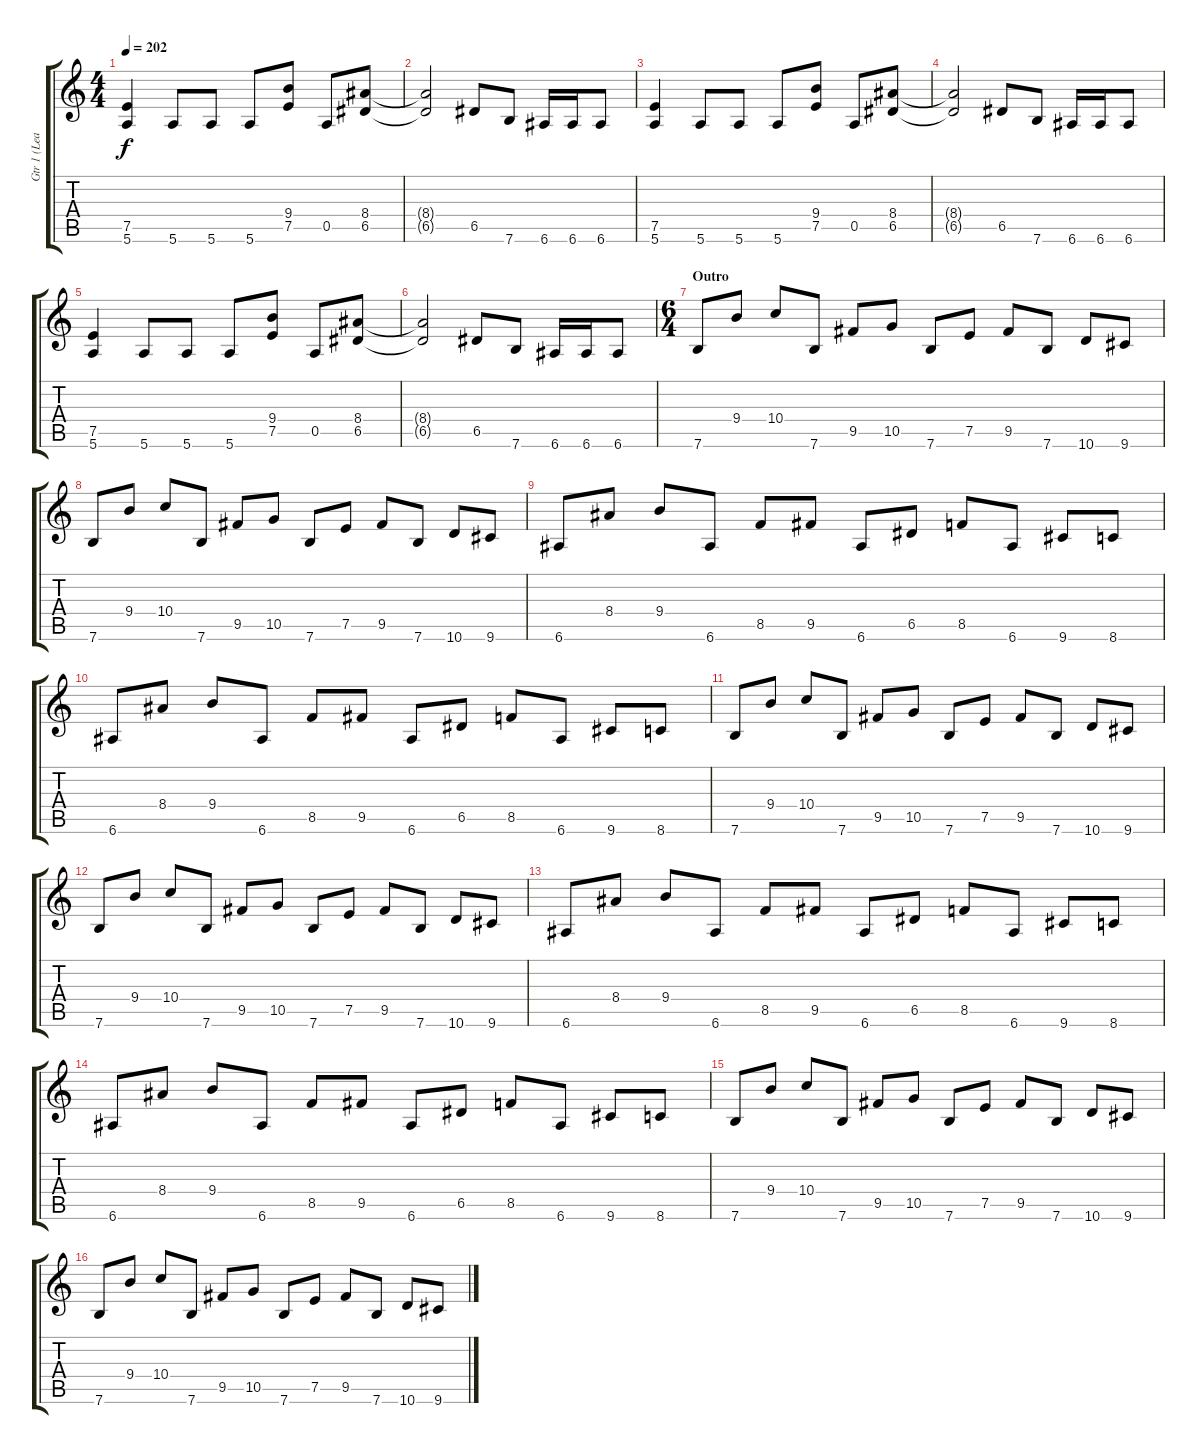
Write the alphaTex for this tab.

\track ("Gtr 1 (Lead)" "Gtr 1 (Lea") {instrument distortionguitar}
\staff {score tabs}
\tuning (E4 B3 G3 D3 A2 E2) {hide}
\ts (4 4)
\tempo 202
\clef g2
\ks c
(7.5 5.6).4{dy f} 5.6.8 5.6.8 5.6.8 (9.4 7.5).8 0.5.8 (8.4 6.5).8 |
(8.4{t} 6.5{t}).2 6.5.8 7.6.8 6.6.16 6.6.16 6.6.8 |
(7.5 5.6).4 5.6.8 5.6.8 5.6.8 (9.4 7.5).8 0.5.8 (8.4 6.5).8 |
(8.4{t} 6.5{t}).2 6.5.8 7.6.8 6.6.16 6.6.16 6.6.8 |
(7.5 5.6).4 5.6.8 5.6.8 5.6.8 (9.4 7.5).8 0.5.8 (8.4 6.5).8 |
(8.4{t} 6.5{t}).2 6.5.8 7.6.8 6.6.16 6.6.16 6.6.8 |
\ts (6 4)
\section ("" "Outro")
7.6.8 9.4.8 10.4.8 7.6.8 9.5.8 10.5.8 7.6.8 7.5.8 9.5.8 7.6.8 10.6.8 9.6.8 |
7.6.8 9.4.8 10.4.8 7.6.8 9.5.8 10.5.8 7.6.8 7.5.8 9.5.8 7.6.8 10.6.8 9.6.8 |
6.6.8 8.4.8 9.4.8 6.6.8 8.5.8 9.5.8 6.6.8 6.5.8 8.5.8 6.6.8 9.6.8 8.6.8 |
6.6.8 8.4.8 9.4.8 6.6.8 8.5.8 9.5.8 6.6.8 6.5.8 8.5.8 6.6.8 9.6.8 8.6.8 |
7.6.8 9.4.8 10.4.8 7.6.8 9.5.8 10.5.8 7.6.8 7.5.8 9.5.8 7.6.8 10.6.8 9.6.8 |
7.6.8 9.4.8 10.4.8 7.6.8 9.5.8 10.5.8 7.6.8 7.5.8 9.5.8 7.6.8 10.6.8 9.6.8 |
6.6.8 8.4.8 9.4.8 6.6.8 8.5.8 9.5.8 6.6.8 6.5.8 8.5.8 6.6.8 9.6.8 8.6.8 |
6.6.8 8.4.8 9.4.8 6.6.8 8.5.8 9.5.8 6.6.8 6.5.8 8.5.8 6.6.8 9.6.8 8.6.8 |
7.6.8 9.4.8 10.4.8 7.6.8 9.5.8 10.5.8 7.6.8 7.5.8 9.5.8 7.6.8 10.6.8 9.6.8 |
7.6.8 9.4.8 10.4.8 7.6.8 9.5.8 10.5.8 7.6.8 7.5.8 9.5.8 7.6.8 10.6.8 9.6.8
